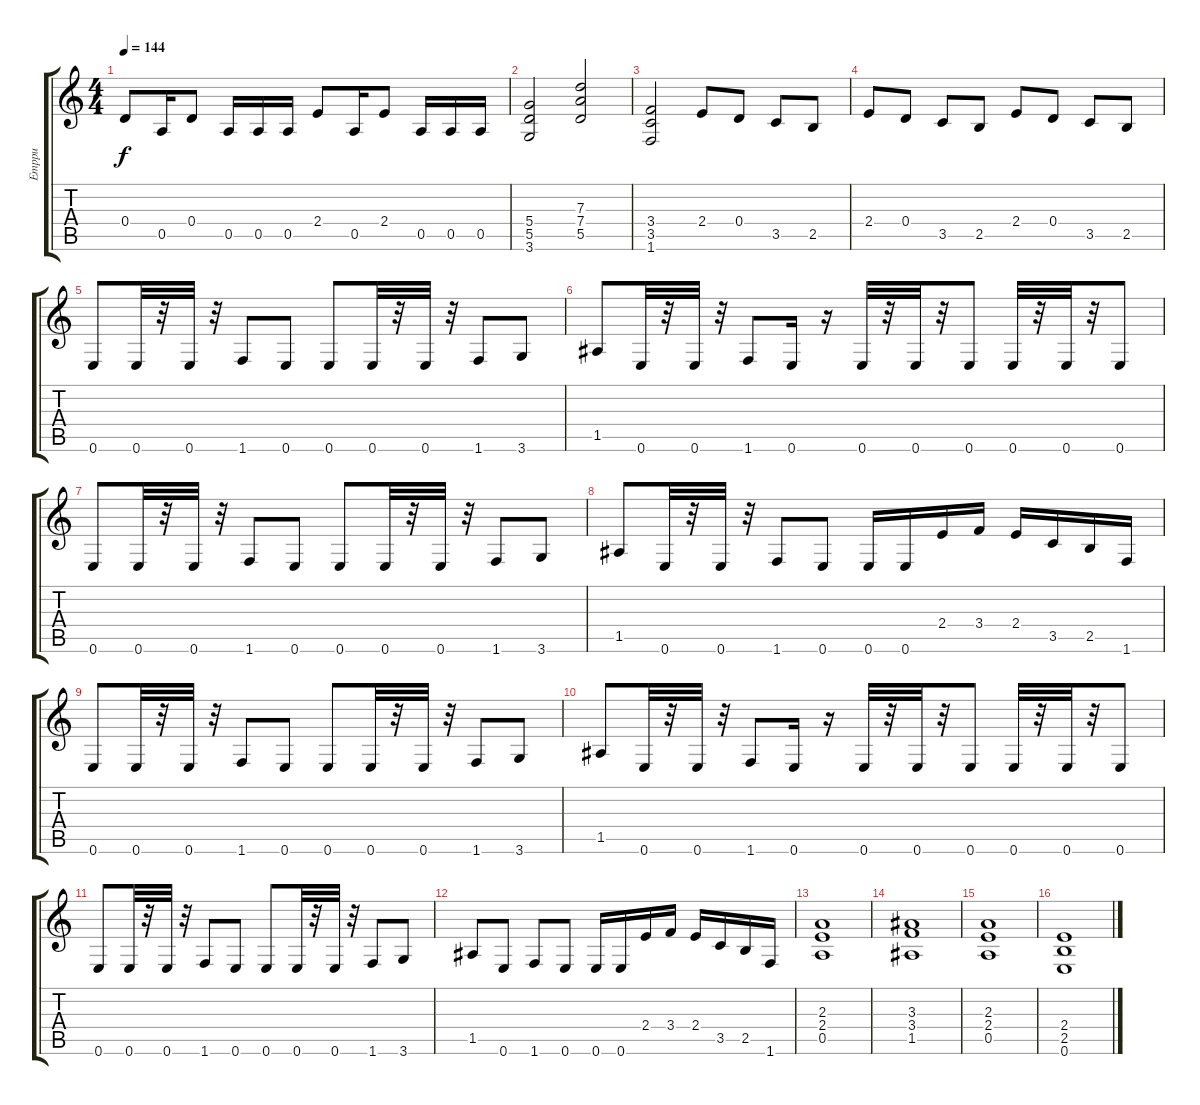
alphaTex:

\track ("Emppu" "Emppu") {instrument overdrivenguitar}
\staff {score tabs}
\tuning (E4 B3 G3 D3 A2 E2) {hide}
\ts (4 4)
\tempo 144
\clef g2
\ks c
0.4.8{dy f} 0.5.16 0.4.8 0.5.16 0.5.16 0.5.16 2.4.8 0.5.16 2.4.8 0.5.16 0.5.16 0.5.16 |
(5.4 5.5 3.6).2 (7.3 7.4 5.5).2 |
(3.4 3.5 1.6).2 2.4.8 0.4.8 3.5.8 2.5.8 |
2.4.8 0.4.8 3.5.8 2.5.8 2.4.8 0.4.8 3.5.8 2.5.8 |
0.6.8 0.6.32 r.32 0.6.32 r.32 1.6.8 0.6.8 0.6.8 0.6.32 r.32 0.6.32 r.32 1.6.8 3.6.8 |
1.5.8 0.6.32 r.32 0.6.32 r.32 1.6.8 0.6.16 r.16 0.6.32 r.32 0.6.32 r.32 0.6.8 0.6.32 r.32 0.6.32 r.32 0.6.8 |
0.6.8 0.6.32 r.32 0.6.32 r.32 1.6.8 0.6.8 0.6.8 0.6.32 r.32 0.6.32 r.32 1.6.8 3.6.8 |
1.5.8 0.6.32 r.32 0.6.32 r.32 1.6.8 0.6.8 0.6.16 0.6.16 2.4.16 3.4.16 2.4.16 3.5.16 2.5.16 1.6.16 |
0.6.8 0.6.32 r.32 0.6.32 r.32 1.6.8 0.6.8 0.6.8 0.6.32 r.32 0.6.32 r.32 1.6.8 3.6.8 |
1.5.8 0.6.32 r.32 0.6.32 r.32 1.6.8 0.6.16 r.16 0.6.32 r.32 0.6.32 r.32 0.6.8 0.6.32 r.32 0.6.32 r.32 0.6.8 |
0.6.8 0.6.32 r.32 0.6.32 r.32 1.6.8 0.6.8 0.6.8 0.6.32 r.32 0.6.32 r.32 1.6.8 3.6.8 |
1.5.8 0.6.8 1.6.8 0.6.8 0.6.16 0.6.16 2.4.16 3.4.16 2.4.16 3.5.16 2.5.16 1.6.16 |
(2.3 2.4 0.5).1 |
(3.3 3.4 1.5).1 |
(2.3 2.4 0.5).1 |
(2.4 2.5 0.6).1
